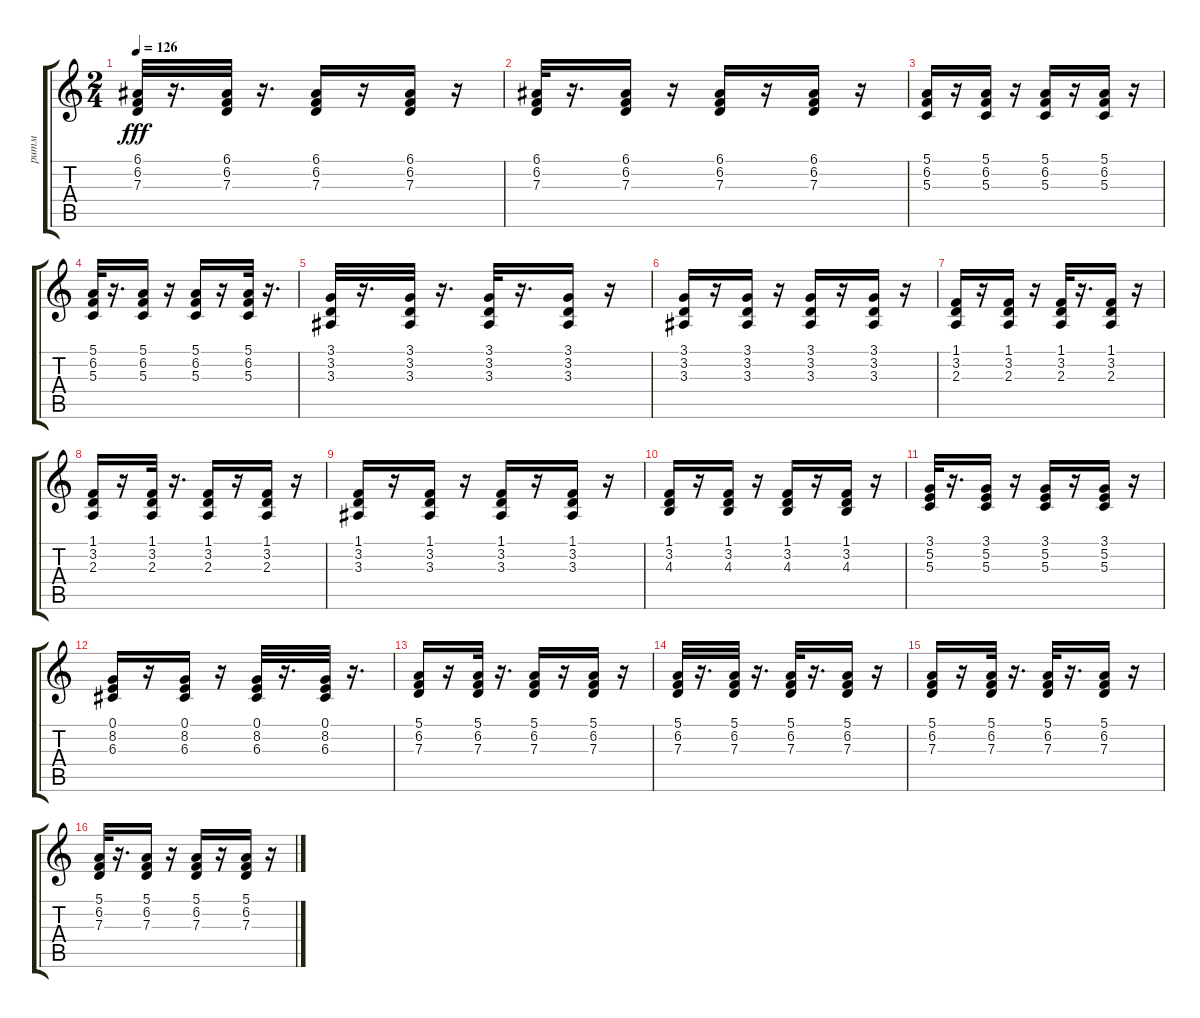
\track ("ритм" "ритм") {instrument acousticgrandpiano}
\staff {score tabs}
\tuning (E4 B3 G3 D3 A2 E2) {hide}
\ts (2 4)
\tempo 126
\clef g2
\ks c
(6.1 6.2 7.3).32{dy fff} r.16{d} (6.1 6.2 7.3).32 r.16{d} (6.1 6.2 7.3).16 r.16 (6.1 6.2 7.3).16 r.16 |
(6.1 6.2 7.3).32 r.16{d} (6.1 6.2 7.3).16 r.16 (6.1 6.2 7.3).16 r.16 (6.1 6.2 7.3).16 r.16 |
(5.1 6.2 5.3).16 r.16 (5.1 6.2 5.3).16 r.16 (5.1 6.2 5.3).16 r.16 (5.1 6.2 5.3).16 r.16 |
(5.1 6.2 5.3).32 r.16{d} (5.1 6.2 5.3).16 r.16 (5.1 6.2 5.3).16 r.16 (5.1 6.2 5.3).32 r.16{d} |
(3.1 3.2 3.3).32 r.16{d} (3.1 3.2 3.3).32 r.16{d} (3.1 3.2 3.3).32 r.16{d} (3.1 3.2 3.3).16 r.16 |
(3.1 3.2 3.3).16 r.16 (3.1 3.2 3.3).16 r.16 (3.1 3.2 3.3).16 r.16 (3.1 3.2 3.3).16 r.16 |
(1.1 3.2 2.3).16 r.16 (1.1 3.2 2.3).16 r.16 (1.1 3.2 2.3).32 r.16{d} (1.1 3.2 2.3).16 r.16 |
(1.1 3.2 2.3).16 r.16 (1.1 3.2 2.3).32 r.16{d} (1.1 3.2 2.3).16 r.16 (1.1 3.2 2.3).16 r.16 |
(1.1 3.2 3.3).16 r.16 (1.1 3.2 3.3).16 r.16 (1.1 3.2 3.3).16 r.16 (1.1 3.2 3.3).16 r.16 |
(1.1 3.2 4.3).16 r.16 (1.1 3.2 4.3).16 r.16 (1.1 3.2 4.3).16 r.16 (1.1 3.2 4.3).16 r.16 |
(3.1 5.2 5.3).32 r.16{d} (3.1 5.2 5.3).16 r.16 (3.1 5.2 5.3).16 r.16 (3.1 5.2 5.3).16 r.16 |
(0.1 8.2 6.3).16 r.16 (0.1 8.2 6.3).16 r.16 (0.1 8.2 6.3).32 r.16{d} (0.1 8.2 6.3).32 r.16{d} |
(5.1 6.2 7.3).16 r.16 (5.1 6.2 7.3).32 r.16{d} (5.1 6.2 7.3).16 r.16 (5.1 6.2 7.3).16 r.16 |
(5.1 6.2 7.3).32 r.16{d} (5.1 6.2 7.3).32 r.16{d} (5.1 6.2 7.3).32 r.16{d} (5.1 6.2 7.3).16 r.16 |
(5.1 6.2 7.3).16 r.16 (5.1 6.2 7.3).32 r.16{d} (5.1 6.2 7.3).32 r.16{d} (5.1 6.2 7.3).16 r.16 |
(5.1 6.2 7.3).32 r.16{d} (5.1 6.2 7.3).16 r.16 (5.1 6.2 7.3).16 r.16 (5.1 6.2 7.3).16 r.16
